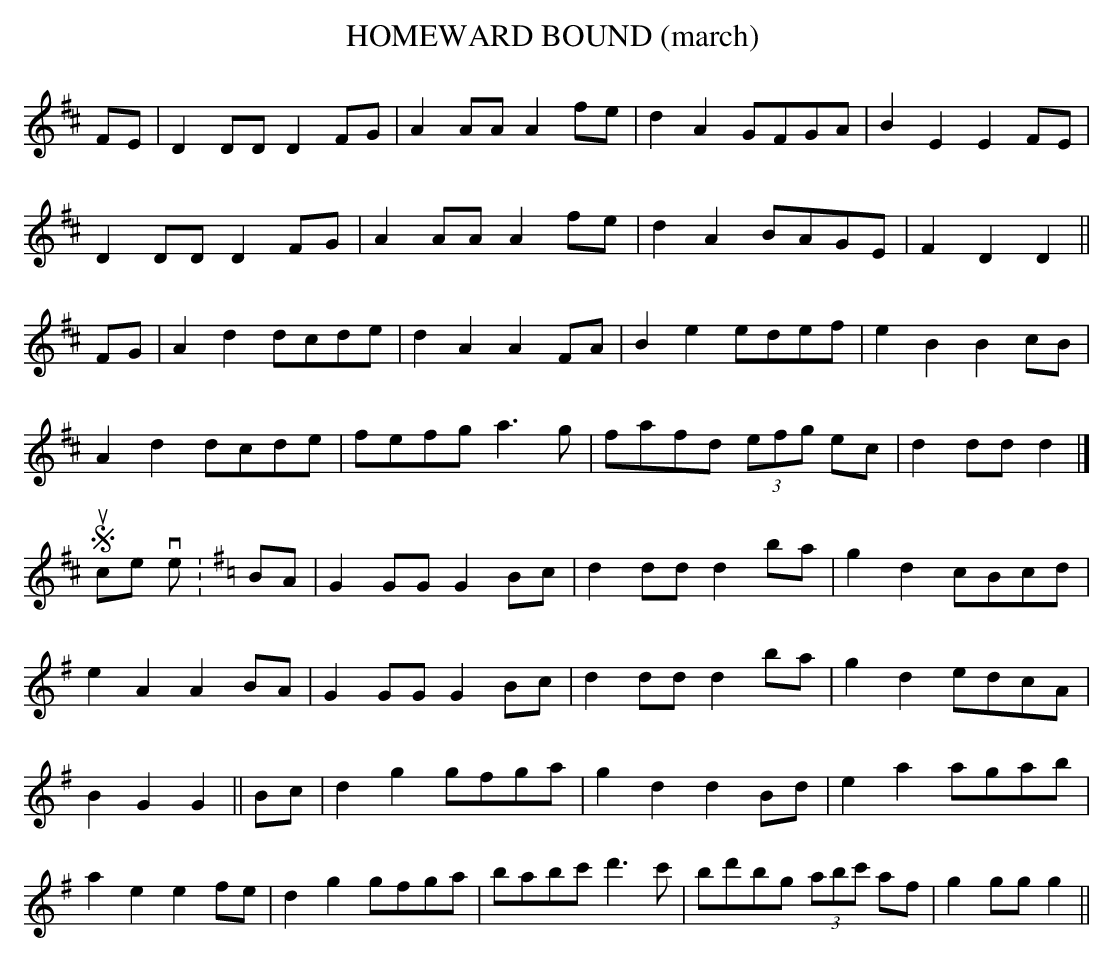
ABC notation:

X:1
T:HOMEWARD BOUND (march) \
M:4/4\
L:1/8\
K:D % source key G\
FE|D2 DD D2 FG|A2 AA A2 fe|d2 A2 GFGA|B2 E2 E2 FE|\
D2 DD D2 FG|A2 AA A2 fe|d2 A2 BAGE|F2 D2 D2||\
FG|A2 d2 dcde|d2 A2 A2 FA|B2 e2 edef|e2 B2 B2 cB|\
A2 d2 dcde|fefg a3 g|fafd (3efg ec|d2 dd d2|]\
\
\
Source version:\
K:G\
BA|G2 GG G2 Bc|d2 dd d2 ba|g2 d2 cBcd|e2 A2 A2 BA|\
G2 GG G2 Bc|d2 dd d2 ba|g2 d2 edcA|B2 G2 G2||\
Bc|d2 g2 gfga|g2 d2 d2 Bd|e2 a2 agab|a2 e2 e2 fe|\
d2 g2 gfga|babc' d'3 c'|bd'bg (3abc' af|g2 gg g2||\
\
\
